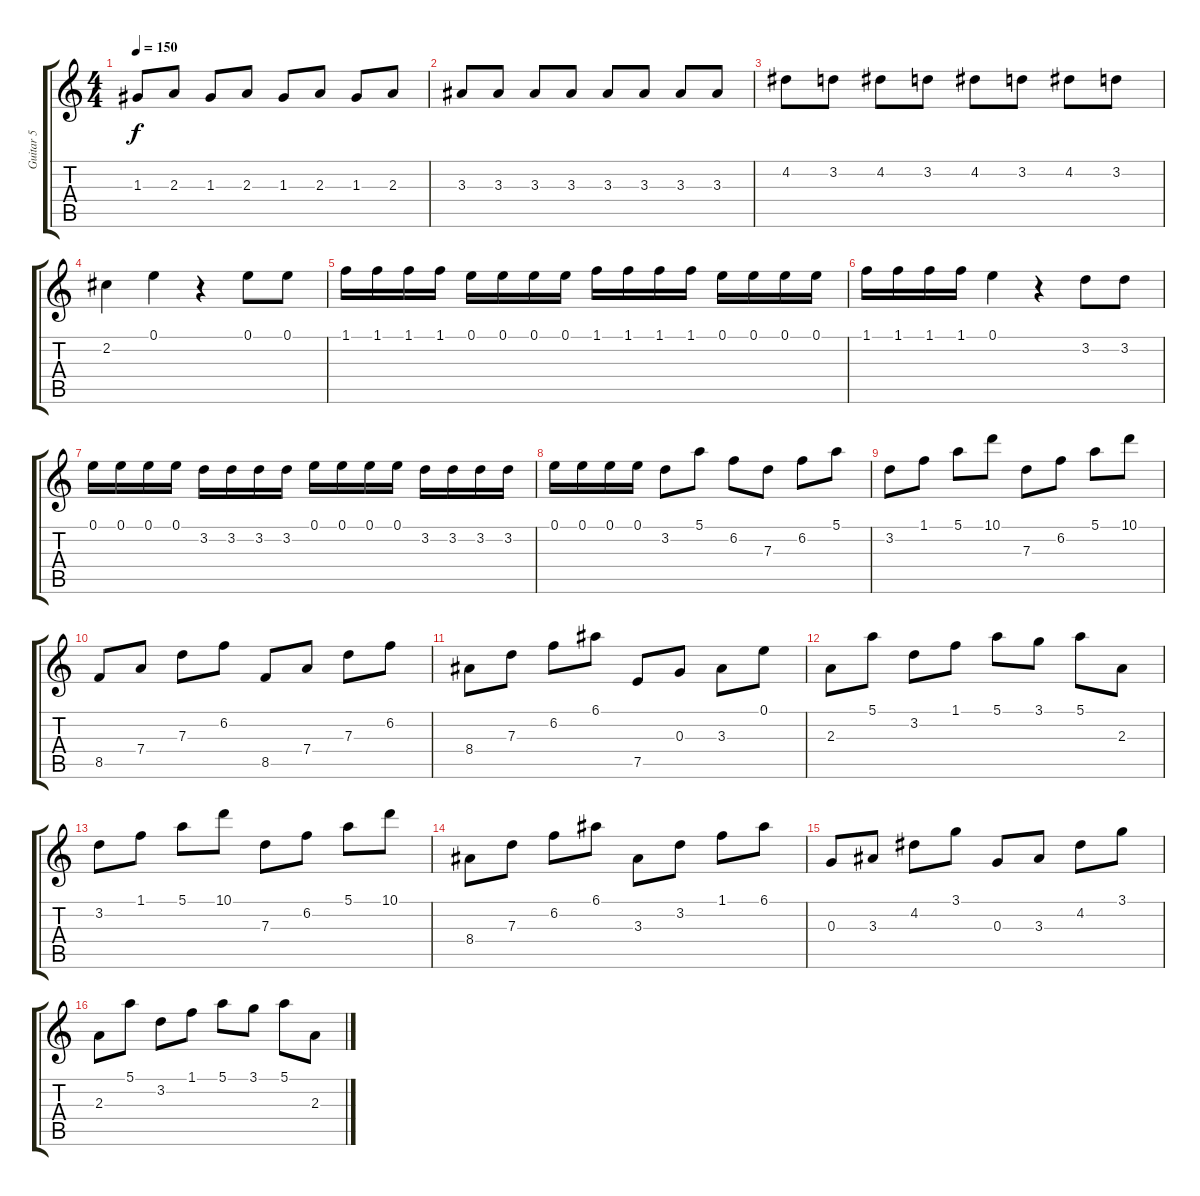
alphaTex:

\track ("Guitar 5" "Guitar 5") {instrument acousticguitarnylon}
\staff {score tabs}
\tuning (E4 B3 G3 D3 A2 E2) {hide}
\ts (4 4)
\tempo 150
\clef g2
\ks c
1.3.8{dy f} 2.3.8 1.3.8 2.3.8 1.3.8 2.3.8 1.3.8 2.3.8 |
3.3.8 3.3.8 3.3.8 3.3.8 3.3.8 3.3.8 3.3.8 3.3.8 |
4.2.8 3.2.8 4.2.8 3.2.8 4.2.8 3.2.8 4.2.8 3.2.8 |
2.2.4 0.1.4 r.4 0.1.8 0.1.8 |
1.1.16 1.1.16 1.1.16 1.1.16 0.1.16 0.1.16 0.1.16 0.1.16 1.1.16 1.1.16 1.1.16 1.1.16 0.1.16 0.1.16 0.1.16 0.1.16 |
1.1.16 1.1.16 1.1.16 1.1.16 0.1.4 r.4 3.2.8 3.2.8 |
0.1.16 0.1.16 0.1.16 0.1.16 3.2.16 3.2.16 3.2.16 3.2.16 0.1.16 0.1.16 0.1.16 0.1.16 3.2.16 3.2.16 3.2.16 3.2.16 |
0.1.16 0.1.16 0.1.16 0.1.16 3.2.8 5.1.8 6.2.8 7.3.8 6.2.8 5.1.8 |
3.2.8 1.1.8 5.1.8 10.1.8 7.3.8 6.2.8 5.1.8 10.1.8 |
8.5.8 7.4.8 7.3.8 6.2.8 8.5.8 7.4.8 7.3.8 6.2.8 |
8.4.8 7.3.8 6.2.8 6.1.8 7.5.8 0.3.8 3.3.8 0.1.8 |
2.3.8 5.1.8 3.2.8 1.1.8 5.1.8 3.1.8 5.1.8 2.3.8 |
3.2.8 1.1.8 5.1.8 10.1.8 7.3.8 6.2.8 5.1.8 10.1.8 |
8.4.8 7.3.8 6.2.8 6.1.8 3.3.8 3.2.8 1.1.8 6.1.8 |
0.3.8 3.3.8 4.2.8 3.1.8 0.3.8 3.3.8 4.2.8 3.1.8 |
2.3.8 5.1.8 3.2.8 1.1.8 5.1.8 3.1.8 5.1.8 2.3.8
